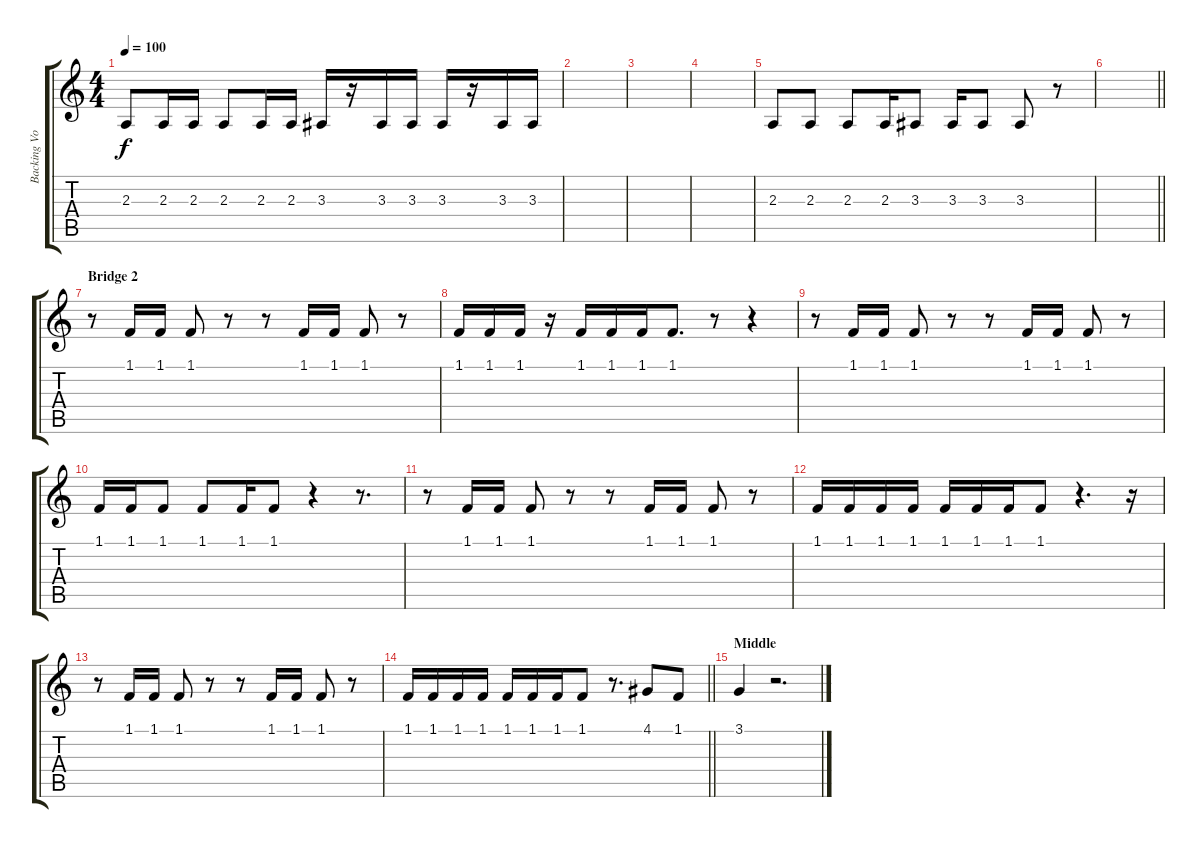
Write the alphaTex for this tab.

\track ("Backing Vocals" "Backing Vo") {instrument lead1square}
\staff {score tabs}
\tuning (E4 B3 G3 D3 A2 E2) {hide}
\ts (4 4)
\tempo 100
\clef g2
\ks c
2.3.8{dy f} 2.3.16 2.3.16 2.3.8 2.3.16 2.3.16 3.3.16 r.16 3.3.16 3.3.16 3.3.16 r.16 3.3.16 3.3.16 |
|
|
|
2.3.8 2.3.8 2.3.8 2.3.16 3.3.8 3.3.16 3.3.8 3.3.8 r.8 |
\barLineRight lightlight
|
\section ("" "Bridge 2")
r.8 1.1.16 1.1.16 1.1.8 r.8 r.8 1.1.16 1.1.16 1.1.8 r.8 |
1.1.16 1.1.16 1.1.16 r.16 1.1.16 1.1.16 1.1.16 1.1.8{d} r.8 r.4 |
r.8 1.1.16 1.1.16 1.1.8 r.8 r.8 1.1.16 1.1.16 1.1.8 r.8 |
1.1.16 1.1.16 1.1.8 1.1.8 1.1.16 1.1.8 r.4 r.8{d} |
r.8 1.1.16 1.1.16 1.1.8 r.8 r.8 1.1.16 1.1.16 1.1.8 r.8 |
1.1.16 1.1.16 1.1.16 1.1.16 1.1.16 1.1.16 1.1.16 1.1.8 r.4{d} r.16 |
r.8 1.1.16 1.1.16 1.1.8 r.8 r.8 1.1.16 1.1.16 1.1.8 r.8 |
\barLineRight lightlight
1.1.16 1.1.16 1.1.16 1.1.16 1.1.16 1.1.16 1.1.16 1.1.8 r.8{d} 4.1.8 1.1.8 |
\section ("" "Middle")
3.1.4 r.2{d}
